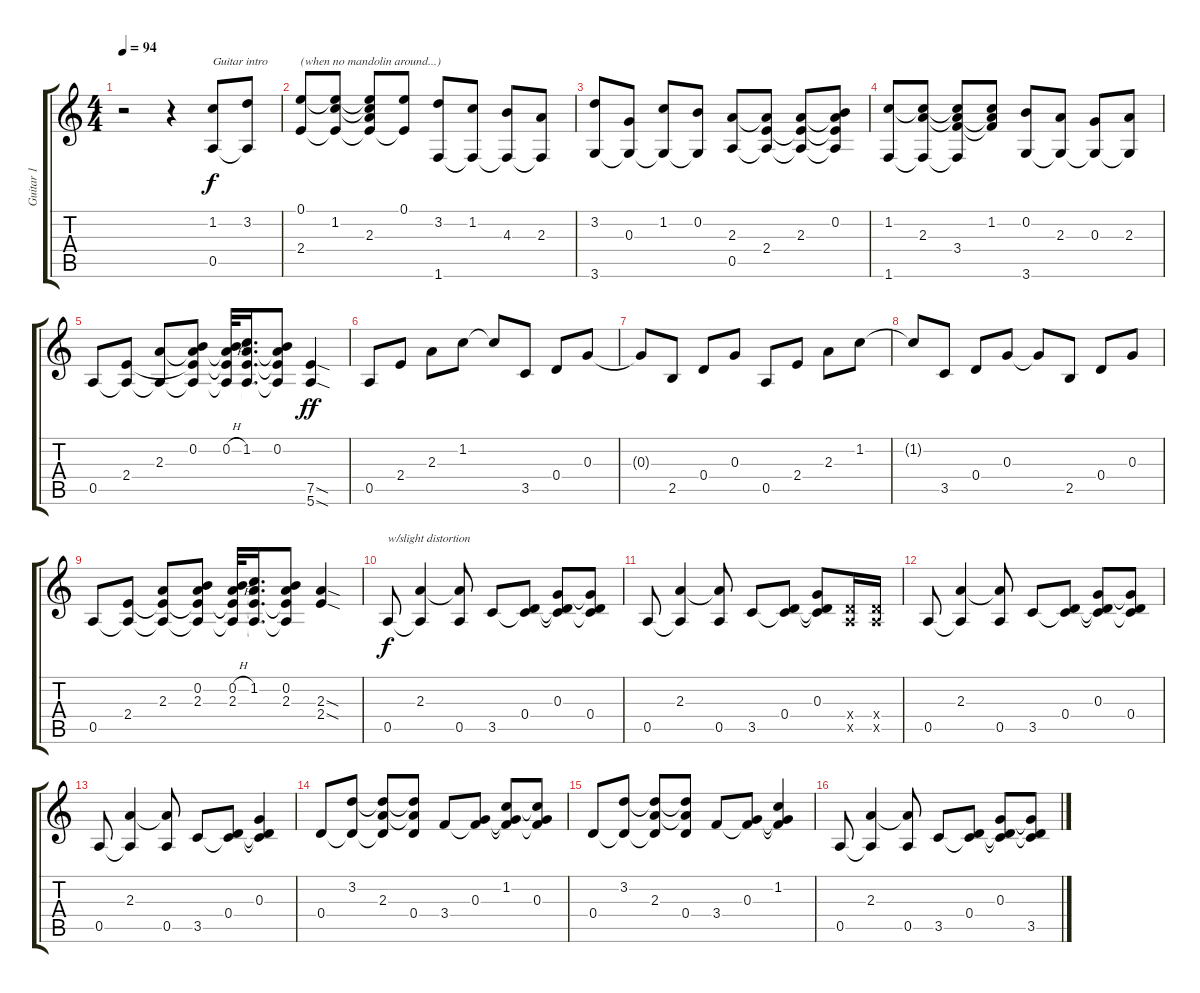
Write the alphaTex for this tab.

\track ("Guitar 1" "Guitar 1") {instrument electricguitarclean}
\staff {score tabs}
\tuning (E4 B3 G3 D3 A2 E2) {hide}
\ts (4 4)
\tempo 94
\clef g2
\ks c
r.2{dy f instrument electricguitarclean} r.4 (1.2 0.5).8{txt "Guitar intro" volume 0} (3.2 0.5{t}).8 |
(0.1 2.4).8{txt "(when no mandolin around...)"} (0.1{t} 1.2 2.4{t}).8 (0.1{t} 1.2{t} 2.3 2.4{t}).8 (0.1 2.4{t}).8 (3.2 1.6).8 (1.2 1.6{t}).8 (4.3 1.6{t}).8 (2.3 1.6{t}).8 |
(3.2 3.6).8 (0.3 3.6{t}).8 (1.2 3.6{t}).8 (0.2 3.6{t}).8 (2.3 0.5).8 (2.3{t} 2.4 0.5{t}).8 (2.3 2.4{t} 0.5{t}).8 (0.2 2.3{t} 2.4{t} 0.5{t}).8 |
(1.2 1.6).8 (1.2{t} 2.3 1.6{t}).8 (1.2{t} 2.3{t} 3.4 1.6{t}).8 (1.2 2.3{t} 3.4{t}).8 (0.2 3.6).8 (2.3 3.6{t}).8 (0.3 3.6{t}).8 (2.3 3.6{t}).8 |
0.5.8 (2.4 0.5{t}).8 (2.3 0.5{t}).8 (0.2 2.3{t} 2.4{t} 0.5{t}).8 (0.2{h} 2.3{t} 2.4{t} 0.5{t}).32 (1.2 2.3{t} 2.4{t} 0.5{t}).16{d} (0.2 2.3{t} 2.4{t} 0.5{t}).8 (7.5{sod} 5.6{sod}).4{dy ff volume 10 instrument overdrivenguitar} |
0.5.8{instrument electricguitarclean} 2.4.8 2.3.8 1.2.8 1.2{t}.8 3.5.8 0.4.8 0.3.8 |
0.3{t}.8 2.5.8 0.4.8 0.3.8 0.5.8 2.4.8 2.3.8 1.2.8 |
1.2{t}.8 3.5.8 0.4.8 0.3.8 0.3{t}.8 2.5.8 0.4.8 0.3.8 |
0.5.8 (2.4 0.5{t}).8 (2.3 2.4{t} 0.5{t}).8 (0.2 2.3 2.4{t} 0.5{t}).8 (0.2{h} 2.3 2.4{t} 0.5{t}).32 (1.2 2.3{t} 2.4{t} 0.5{t}).16{d} (0.2 2.3 2.4{t} 0.5{t}).8 (2.3{sod} 2.4{sod}).4 |
0.5.8{txt "w/slight distortion" dy f} (2.3 0.5{t}).4 (2.3{t} 0.5).8 3.5.8 (0.4 3.5{t}).8 (0.3 0.4{t} 3.5{t}).8 (0.3{t} 0.4 3.5{t}).8 |
0.5.8 (2.3 0.5{t}).4 (2.3{t} 0.5).8 3.5.8 (0.4 3.5{t}).8 (0.3 0.4{t} 3.5{t}).8 (0.4{x} 0.5{x}).16 (0.4{x} 0.5{x}).16 |
0.5.8 (2.3 0.5{t}).4 (2.3{t} 0.5).8 3.5.8 (0.4 3.5{t}).8 (0.3 0.4{t} 3.5{t}).8 (0.3{t} 0.4 3.5{t}).8 |
0.5.8 (2.3 0.5{t}).4 (2.3{t} 0.5).8 3.5.8 (0.4 3.5{t}).8 (0.3 0.4{t} 3.5{t}).4 |
0.4.8 (3.2 0.4{t}).8 (3.2{t} 2.3 0.4{t}).8 (3.2{t} 2.3{t} 0.4).8 3.4.8 (0.3 3.4{t}).8 (1.2 0.3{t} 3.4{t}).8 (1.2{t} 0.3 3.4{t}).8 |
0.4.8 (3.2 0.4{t}).8 (3.2{t} 2.3 0.4{t}).8 (3.2{t} 2.3{t} 0.4).8 3.4.8 (0.3 3.4{t}).8 (1.2 0.3{t} 3.4{t}).4 |
0.5.8 (2.3 0.5{t}).4 (2.3{t} 0.5).8 3.5.8 (0.4 3.5{t}).8 (0.3 0.4{t} 3.5{t}).8 (0.3{t} 0.4{t} 3.5).8
